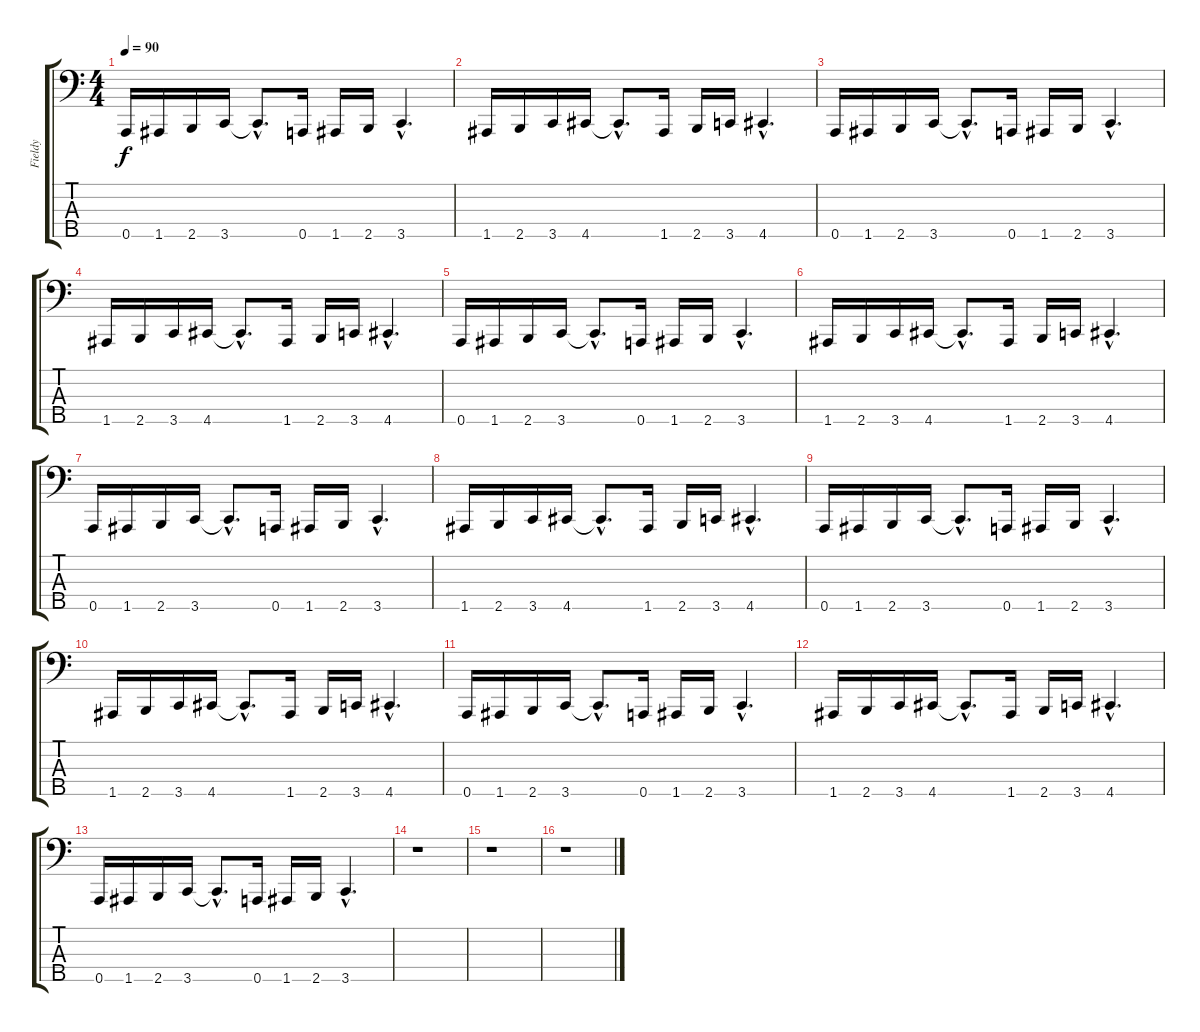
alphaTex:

\track ("Fieldy" "Fieldy") {instrument electricbassfinger}
\staff {score tabs}
\tuning (F2 C2 G1 D1 A0) {hide}
\ts (4 4)
\tempo 90
\clef f4
\ks c
0.5.16{dy f} 1.5.16 2.5.16 3.5.16 3.5{hac t}.8{d} 0.5.16 1.5.16 2.5.16 3.5{hac}.4{d} |
1.5.16 2.5.16 3.5.16 4.5.16 4.5{hac t}.8{d} 1.5.16 2.5.16 3.5.16 4.5{hac}.4{d} |
0.5.16 1.5.16 2.5.16 3.5.16 3.5{hac t}.8{d} 0.5.16 1.5.16 2.5.16 3.5{hac}.4{d} |
1.5.16 2.5.16 3.5.16 4.5.16 4.5{hac t}.8{d} 1.5.16 2.5.16 3.5.16 4.5{hac}.4{d} |
0.5.16 1.5.16 2.5.16 3.5.16 3.5{hac t}.8{d} 0.5.16 1.5.16 2.5.16 3.5{hac}.4{d} |
1.5.16 2.5.16 3.5.16 4.5.16 4.5{hac t}.8{d} 1.5.16 2.5.16 3.5.16 4.5{hac}.4{d} |
0.5.16 1.5.16 2.5.16 3.5.16 3.5{hac t}.8{d} 0.5.16 1.5.16 2.5.16 3.5{hac}.4{d} |
1.5.16 2.5.16 3.5.16 4.5.16 4.5{hac t}.8{d} 1.5.16 2.5.16 3.5.16 4.5{hac}.4{d} |
0.5.16 1.5.16 2.5.16 3.5.16 3.5{hac t}.8{d} 0.5.16 1.5.16 2.5.16 3.5{hac}.4{d} |
1.5.16 2.5.16 3.5.16 4.5.16 4.5{hac t}.8{d} 1.5.16 2.5.16 3.5.16 4.5{hac}.4{d} |
0.5.16 1.5.16 2.5.16 3.5.16 3.5{hac t}.8{d} 0.5.16 1.5.16 2.5.16 3.5{hac}.4{d} |
1.5.16 2.5.16 3.5.16 4.5.16 4.5{hac t}.8{d} 1.5.16 2.5.16 3.5.16 4.5{hac}.4{d} |
0.5.16 1.5.16 2.5.16 3.5.16 3.5{hac t}.8{d} 0.5.16 1.5.16 2.5.16 3.5{hac}.4{d} |
r.1 |
r.1 |
r.1
